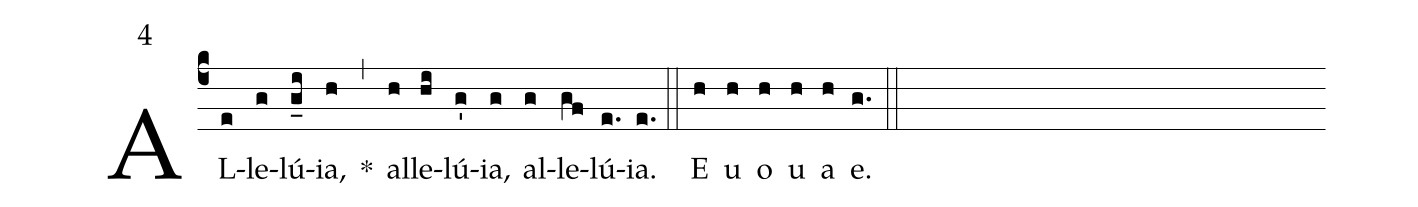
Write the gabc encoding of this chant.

mode:4;
%%
(c4)AL(e)le(g)lú(g_i)ia,(h) *(,) al(h)le(hi)lú(g')ia,(g) al(g)le(gf)lú(e.)ia.(e.) (::) <eu>E(h) u(h) o(h) u(h) a(h) e.</eu>(g.) (::)
